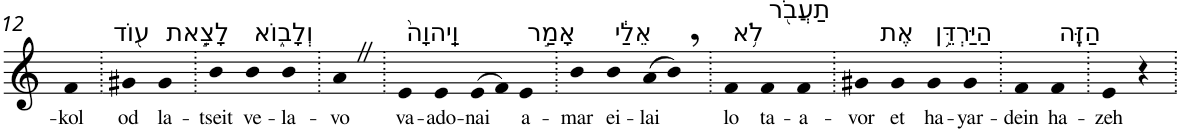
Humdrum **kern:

**kern	**text
*part1	*part1
*staff1	*staff1
*I"Piano	*
*I'Pno	*
!!LO:PB:g=z
*clefG2	*
*k[]	*
=12	=12
!	!LO:LY:b
4f	-kol
=13.	=13.
!LO:TX:a:t=ע֖וֹד	!
!	!LO:LY:b
4g#X	od
!LO:TX:a:t=לָצֵ֣את	!
!	!LO:LY:b
4g#	la-
=14.	=14.
!	!LO:LY:b
4b	-tseit
!LO:TX:a:t=וְלָב֑וֹא	!
!	!LO:LY:b
4b	ve-
!	!LO:LY:b
4b	-la-
=15.	=15.
!	!LO:LY:b
4aZ	-vo
=16.	=16.
!LO:TX:a:t=וַֽיהוָה֙	!
!	!LO:LY:b
4e	va-
!	!LO:LY:b
4e	-ado-
!	!LO:LY:b
(>8e	-nai
8f)	.
!LO:TX:a:t=אָמַ֣ר	!
!	!LO:LY:b
4e	a-
=17.	=17.
!	!LO:LY:b
4b	-mar
!LO:TX:a:t=אֵלַ֔י	!
!	!LO:LY:b
4b	ei-
!	!LO:LY:b
(8a	-lai
8b,)	.
=18.	=18.
!LO:TX:a:t=לֹ֥א	!
!	!LO:LY:b
4f	lo
!LO:TX:a:t=תַעֲבֹ֖ר	!
!	!LO:LY:b
4f	ta-
!	!LO:LY:b
4f	-a-
=19.	=19.
!	!LO:LY:b
4g#X	-vor
!LO:TX:a:t=אֶת	!
!	!LO:LY:b
4g#	et
!LO:TX:a:t=הַיַּרְדֵּ֥ן	!
!	!LO:LY:b
4g#	ha-
!	!LO:LY:b
4g#	-yar-
=20.	=20.
!	!LO:LY:b
4f	-dein
!LO:TX:a:t=הַזֶּֽה	!
!	!LO:LY:b
4f	ha-
=21.	=21.
!	!LO:LY:b
4e	-zeh
4r	.
=.	=.
*-	*-
